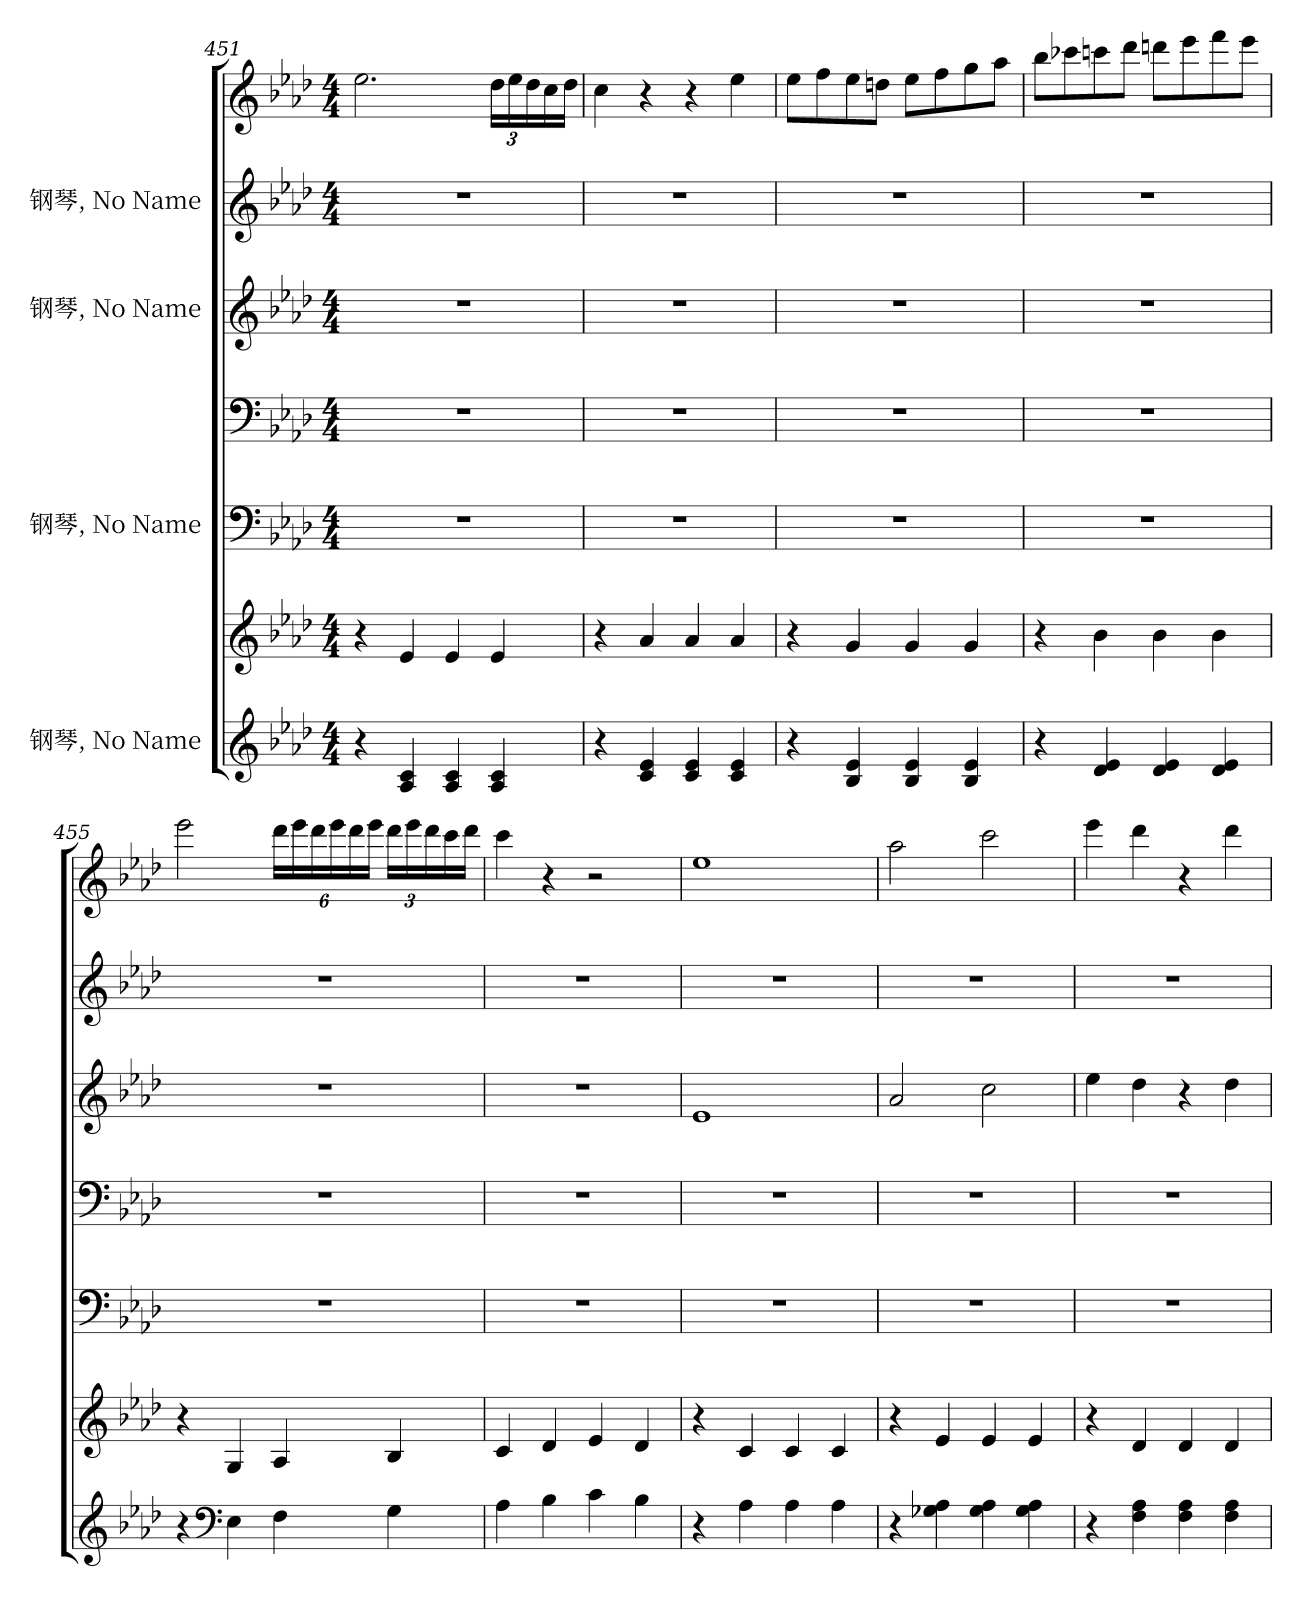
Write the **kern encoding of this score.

**kern	**kern	**kern	**kern	**kern	**kern	**kern
*part4	*part4	*part3	*part3	*part2	*part1	*part1
*staff7	*staff6	*staff5	*staff4	*staff3	*staff2	*staff1
*I"钢琴, No Name	*	*I"钢琴, No Name	*	*I"钢琴, No Name	*I"钢琴, No Name	*
*clefG2	*clefG2	*clefF4	*clefF4	*clefG2	*clefG2	*clefG2
*k[b-e-a-d-]	*k[b-e-a-d-]	*k[b-e-a-d-]	*k[b-e-a-d-]	*k[b-e-a-d-]	*k[b-e-a-d-]	*k[b-e-a-d-]
*M4/4	*M4/4	*M4/4	*M4/4	*M4/4	*M4/4	*M4/4
*MM199	*MM199	*MM199	*MM199	*MM199	*MM199	*MM199
=451	=451	=451	=451	=451	=451	=451
4r	4r	1r	1r	1r	1r	2.ee-\
4A-/ 4c/	4e-/	.	.	.	.	.
4A-/ 4c/	4e-/	.	.	.	.	.
*	*	*	*	*	*	*Xbrackettup
*	*	*	*	*	*	*MM197
4A-/ 4c/	4e-/	.	.	.	.	24dd-\LL
.	.	.	.	.	.	24ee-\
.	.	.	.	.	.	24dd-\
.	.	.	.	.	.	16cc\
*	*	*	*	*	*	*MM196
.	.	.	.	.	.	16dd-\JJ
=452	=452	=452	=452	=452	=452	=452
*	*	*	*	*	*	*MM197
4r	4r	1r	1r	1r	1r	4cc\
4c/ 4e-/	4a-/	.	.	.	.	4r
4c/ 4e-/	4a-/	.	.	.	.	4r
4c/ 4e-/	4a-/	.	.	.	.	4ee-\
=453	=453	=453	=453	=453	=453	=453
*	*	*	*	*	*	*MM201
4r	4r	1r	1r	1r	1r	8ee-\L
.	.	.	.	.	.	8ff\
4B-/ 4e-/	4g/	.	.	.	.	8ee-\
.	.	.	.	.	.	8ddn\J
4B-/ 4e-/	4g/	.	.	.	.	8ee-\L
.	.	.	.	.	.	8ff\
4B-/ 4e-/	4g/	.	.	.	.	8gg\
.	.	.	.	.	.	8aa-\J
!!LO:PB:g=z
=454	=454	=454	=454	=454	=454	=454
4r	4r	1r	1r	1r	1r	8bb-\L
.	.	.	.	.	.	8ccc-X\
4d-/ 4e-/	4b-\	.	.	.	.	8cccn\
.	.	.	.	.	.	8ddd-\J
4d-/ 4e-/	4b-\	.	.	.	.	8dddn\L
.	.	.	.	.	.	8eee-\
4d-/ 4e-/	4b-\	.	.	.	.	8fff\
.	.	.	.	.	.	8eee-\J
=455	=455	=455	=455	=455	=455	=455
*	*	*	*	*	*	*MM199
4r	4r	1r	1r	1r	1r	2eee-\
*clefF4	*	*	*	*	*	*
4E-\	4G/	.	.	.	.	.
*	*	*	*	*	*	*MM197
4F\	4A-/	.	.	.	.	24ddd-\LL
.	.	.	.	.	.	24eee-\
.	.	.	.	.	.	24ddd-\
.	.	.	.	.	.	24eee-\
.	.	.	.	.	.	24ddd-\
.	.	.	.	.	.	24eee-\JJ
4G\	4B-/	.	.	.	.	24ddd-\LL
.	.	.	.	.	.	24eee-\
.	.	.	.	.	.	24ddd-\
.	.	.	.	.	.	16ccc\
.	.	.	.	.	.	16ddd-\JJ
=456	=456	=456	=456	=456	=456	=456
4A-\	4c/	1r	1r	1r	1r	4ccc\
4B-\	4d-/	.	.	.	.	4r
4c\	4e-/	.	.	.	.	2r
4B-\	4d-/	.	.	.	.	.
!!LO:PB:g=z
=457	=457	=457	=457	=457	=457	=457
*	*	*	*	*	*	*MM201
4r	4r	1r	1r	1e-	1r	1ee-
4A-\	4c/	.	.	.	.	.
4A-\	4c/	.	.	.	.	.
4A-\	4c/	.	.	.	.	.
=458	=458	=458	=458	=458	=458	=458
4r	4r	1r	1r	2a-/	1r	2aa-\
4G-X\ 4A-\	4e-/	.	.	.	.	.
4G-\ 4A-\	4e-/	.	.	2cc\	.	2ccc\
4G-\ 4A-\	4e-/	.	.	.	.	.
=459	=459	=459	=459	=459	=459	=459
*	*	*	*	*	*	*MM199
4r	4r	1r	1r	4ee-\	1r	4eee-\
4F\ 4A-\	4d-/	.	.	4dd-\	.	4ddd-\
4F\ 4A-\	4d-/	.	.	4r	.	4r
4F\ 4A-\	4d-/	.	.	4dd-\	.	4ddd-\
=	=	=	=	=	=	=
*-	*-	*-	*-	*-	*-	*-
